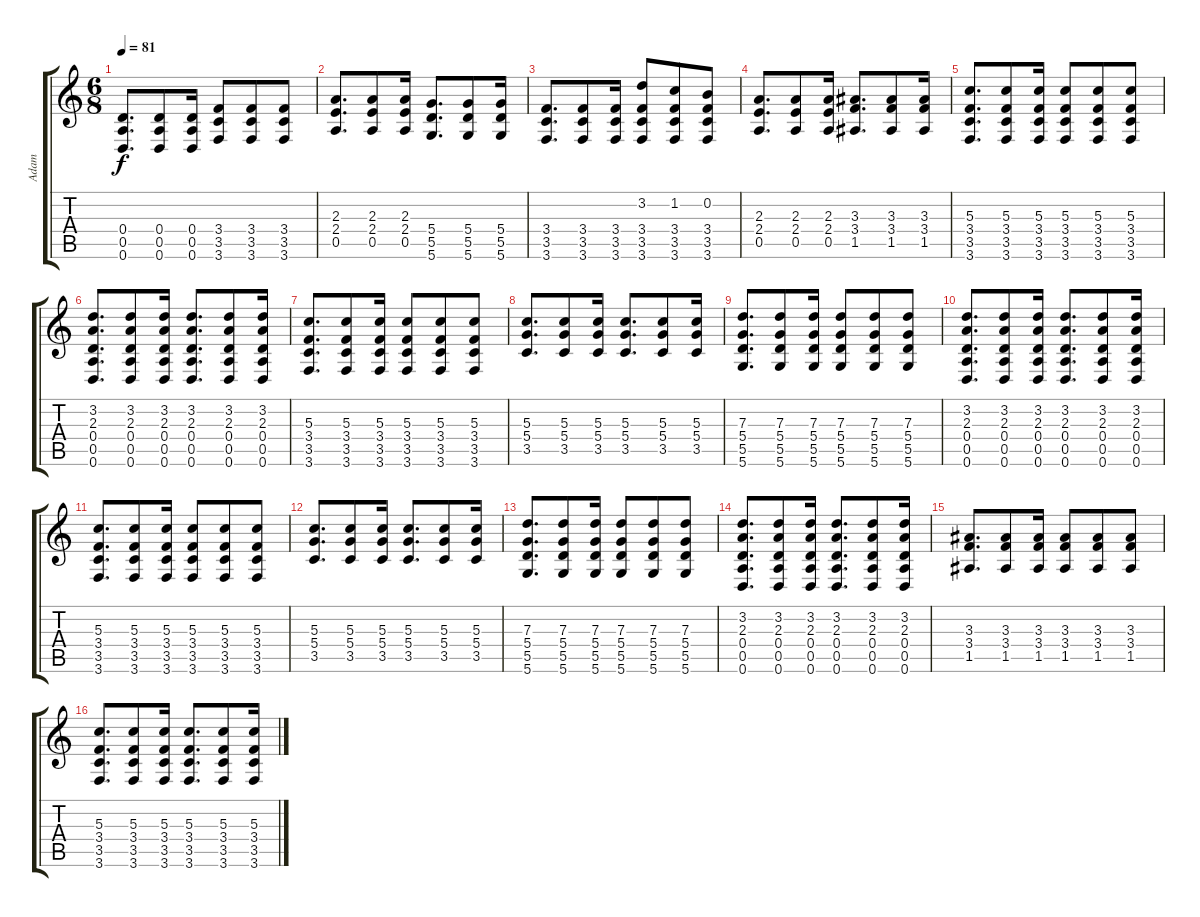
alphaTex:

\track ("Adam" "Adam") {instrument electricguitarjazz}
\staff {score tabs}
\tuning (E4 B3 G3 D3 A2 D2) {hide}
\ts (6 8)
\tempo 81
\clef g2
\ks c
(0.4 0.5 0.6).8{d dy f} (0.4 0.5 0.6).8 (0.4 0.5 0.6).16 (3.4 3.5 3.6).8 (3.4 3.5 3.6).8 (3.4 3.5 3.6).8 |
(2.3 2.4 0.5).8{d} (2.3 2.4 0.5).8 (2.3 2.4 0.5).16 (5.4 5.5 5.6).8{d} (5.4 5.5 5.6).8 (5.4 5.5 5.6).16 |
(3.4 3.5 3.6).8{d} (3.4 3.5 3.6).8 (3.4 3.5 3.6).16 (3.2 3.4 3.5 3.6).8 (1.2 3.4 3.5 3.6).8 (0.2 3.4 3.5 3.6).8 |
(2.3 2.4 0.5).8{d} (2.3 2.4 0.5).8 (2.3 2.4 0.5).16 (3.3 3.4 1.5).8{d} (3.3 3.4 1.5).8 (3.3 3.4 1.5).16 |
(5.3 3.4 3.5 3.6).8{d} (5.3 3.4 3.5 3.6).8 (5.3 3.4 3.5 3.6).16 (5.3 3.4 3.5 3.6).8 (5.3 3.4 3.5 3.6).8 (5.3 3.4 3.5 3.6).8 |
(3.2 2.3 0.4 0.5 0.6).8{d} (3.2 2.3 0.4 0.5 0.6).8 (3.2 2.3 0.4 0.5 0.6).16 (3.2 2.3 0.4 0.5 0.6).8{d} (3.2 2.3 0.4 0.5 0.6).8 (3.2 2.3 0.4 0.5 0.6).16 |
(5.3 3.4 3.5 3.6).8{d} (5.3 3.4 3.5 3.6).8 (5.3 3.4 3.5 3.6).16 (5.3 3.4 3.5 3.6).8 (5.3 3.4 3.5 3.6).8 (5.3 3.4 3.5 3.6).8 |
(5.3 5.4 3.5).8{d} (5.3 5.4 3.5).8 (5.3 5.4 3.5).16 (5.3 5.4 3.5).8{d} (5.3 5.4 3.5).8 (5.3 5.4 3.5).16 |
(7.3 5.4 5.5 5.6).8{d} (7.3 5.4 5.5 5.6).8 (7.3 5.4 5.5 5.6).16 (7.3 5.4 5.5 5.6).8 (7.3 5.4 5.5 5.6).8 (7.3 5.4 5.5 5.6).8 |
(3.2 2.3 0.4 0.5 0.6).8{d} (3.2 2.3 0.4 0.5 0.6).8 (3.2 2.3 0.4 0.5 0.6).16 (3.2 2.3 0.4 0.5 0.6).8{d} (3.2 2.3 0.4 0.5 0.6).8 (3.2 2.3 0.4 0.5 0.6).16 |
(5.3 3.4 3.5 3.6).8{d} (5.3 3.4 3.5 3.6).8 (5.3 3.4 3.5 3.6).16 (5.3 3.4 3.5 3.6).8 (5.3 3.4 3.5 3.6).8 (5.3 3.4 3.5 3.6).8 |
(5.3 5.4 3.5).8{d} (5.3 5.4 3.5).8 (5.3 5.4 3.5).16 (5.3 5.4 3.5).8{d} (5.3 5.4 3.5).8 (5.3 5.4 3.5).16 |
(7.3 5.4 5.5 5.6).8{d} (7.3 5.4 5.5 5.6).8 (7.3 5.4 5.5 5.6).16 (7.3 5.4 5.5 5.6).8 (7.3 5.4 5.5 5.6).8 (7.3 5.4 5.5 5.6).8 |
(3.2 2.3 0.4 0.5 0.6).8{d} (3.2 2.3 0.4 0.5 0.6).8 (3.2 2.3 0.4 0.5 0.6).16 (3.2 2.3 0.4 0.5 0.6).8{d} (3.2 2.3 0.4 0.5 0.6).8 (3.2 2.3 0.4 0.5 0.6).16 |
(3.3 3.4 1.5).8{d} (3.3 3.4 1.5).8 (3.3 3.4 1.5).16 (3.3 3.4 1.5).8 (3.3 3.4 1.5).8 (3.3 3.4 1.5).8 |
(5.3 3.4 3.5 3.6).8{d} (5.3 3.4 3.5 3.6).8 (5.3 3.4 3.5 3.6).16 (5.3 3.4 3.5 3.6).8{d} (5.3 3.4 3.5 3.6).8 (5.3 3.4 3.5 3.6).16
